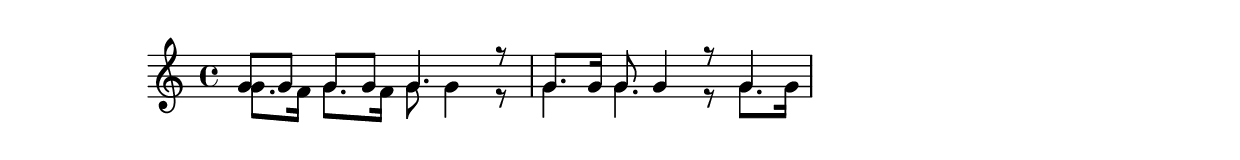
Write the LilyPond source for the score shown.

\version "2.7.39"
\header {
    
    texidoc = "If NoteCollision has merge-differently-dotted = ##t note
heads that have differing dot counts may be merged anyway.  Dots
should not disappear when merging similar note heads."
    
}

\layout { ragged-right= ##t }
	
\context Staff \relative c'' <<
  {
    g8[ g8]
    \override Staff.NoteCollision  #'merge-differently-dotted = ##t
    g8[ g8]
    g4. r8 g8. g16
    g8 g4 r8 g4
  }
  \\
  {
    g8.[ f16]
    g8.[ f16]
    g8 g4 r8 g4
    g4. r8 g8. g16
  }
>>

